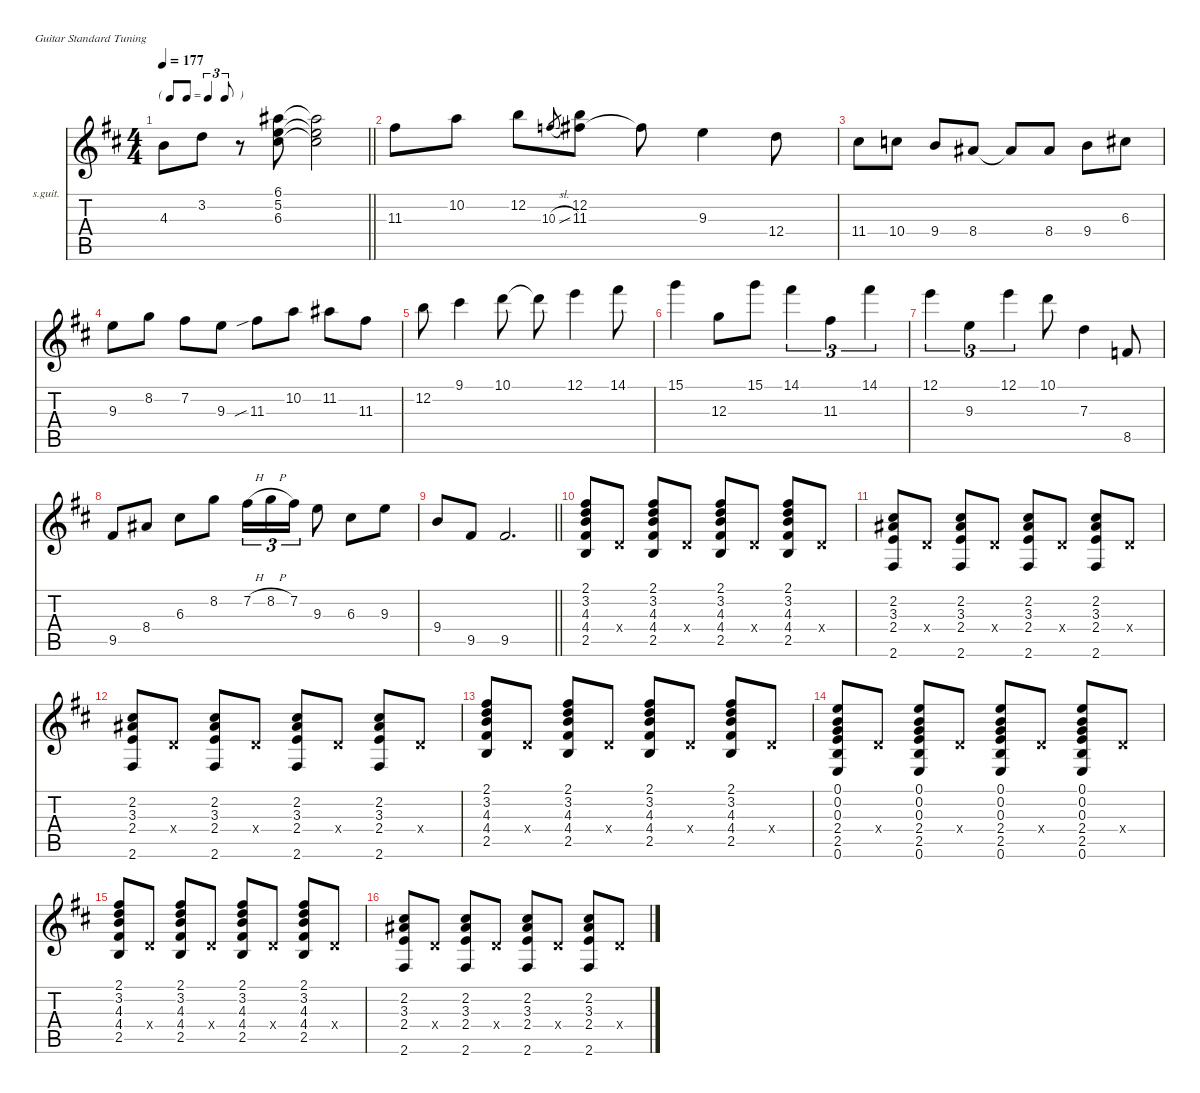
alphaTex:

\hideDynamics
\bracketExtendMode nobrackets
\firstSystemTrackNameOrientation horizontal
\track ("guitar_1" "s.guit.") {instrument acousticguitarsteel}
\staff {score tabs}
\tuning (E4 B3 G3 D3 A2 E2)
\ts (4 4)
\tf triplet8th
\tempo 177
\clef g2
\barLineRight lightlight
\ks bminor
4.3{acc forcenatural}.8{dy f beam Down} 3.2{acc forcenatural}.8{beam Down} r.8{beam Down} (6.1{acc #} 5.2{acc forcenatural} 6.3{acc #}).8{beam Down} (6.1{t acc #} 5.2{t acc forcenatural} 6.3{t acc #}).2{beam Down} |
11.3{acc #}.8{beam Down} 10.2{acc forcenatural}.8{beam Down} 12.2{acc forcenatural}.8{beam Down} 10.3{sl acc forcenatural}.8{gr dy mf beam Up} (12.2{acc forcenatural} 11.3{acc #}).8{dy f beam Down} 11.3{t acc #}.8{beam Down} 9.3{acc forcenatural}.4{beam Down} 12.4{acc forcenatural}.8{beam Down} |
11.4{acc #}.8{beam Down} 10.4{acc forcenatural}.8{beam Down} 9.4{acc forcenatural}.8{beam Up} 8.4{acc #}.8{beam Up} 8.4{t acc #}.8{beam Up} 8.4{acc #}.8{beam Up} 9.4{acc forcenatural}.8{beam Down} 6.3{acc #}.8{beam Down} |
9.3{acc forcenatural}.8{beam Down} 8.2{acc forcenatural}.8{beam Down} 7.2{acc #}.8{beam Down} 9.3{acc forcenatural}.8{beam Down} 11.3{sib acc #}.8{beam Down} 10.2{acc forcenatural}.8{beam Down} 11.2{acc #}.8{beam Down} 11.3{acc #}.8{beam Down} |
12.2{acc forcenatural}.8{beam Down} 9.1{acc #}.4{beam Down} 10.1{acc forcenatural}.8{beam Down} 10.1{t acc forcenatural}.8{beam Down} 12.1{acc forcenatural}.4{beam Down} 14.1{acc #}.8{beam Down} |
15.1{acc forcenatural}.4{beam Down} 12.3{acc forcenatural}.8{beam Down} 15.1{acc forcenatural}.8{beam Down} 14.1{acc #}.4{tu (3 2) beam Down} 11.3{acc #}.4{tu (3 2) beam Down} 14.1{acc #}.4{tu (3 2) beam Down} |
12.1{acc forcenatural}.4{tu (3 2) beam Down} 9.3{acc forcenatural}.4{tu (3 2) beam Down} 12.1{acc forcenatural}.4{tu (3 2) beam Down} 10.1{acc forcenatural}.8{beam Down} 7.3{acc forcenatural}.4{beam Down} 8.5{acc forcenatural}.8{beam Up} |
9.5{acc #}.8{beam Up} 8.4{acc #}.8{beam Up} 6.3{acc #}.8{beam Down} 8.2{acc forcenatural}.8{beam Down} 7.2{h acc #}.16{tu (3 2) beam Down} 8.2{h acc forcenatural}.16{tu (3 2) beam Down} 7.2{acc #}.16{tu (3 2) beam Down} 9.3{acc forcenatural}.8{beam Down} 6.3{acc #}.8{beam Down} 9.3{acc forcenatural}.8{beam Down} |
\barLineRight lightlight
9.4{acc forcenatural}.8{beam Up} 9.5{acc #}.8{beam Up} 9.5{acc #}.2{d beam Up} |
(2.1{acc #} 3.2{acc forcenatural} 4.3{acc forcenatural} 4.4{acc #} 2.5{acc forcenatural}).8{beam Up} 0.4{x acc forcenatural}.8{beam Up} (2.1{acc #} 3.2{acc forcenatural} 4.3{acc forcenatural} 4.4{acc #} 2.5{acc forcenatural}).8{beam Up} 0.4{x acc forcenatural}.8{beam Up} (2.1{acc #} 3.2{acc forcenatural} 4.3{acc forcenatural} 4.4{acc #} 2.5{acc forcenatural}).8{beam Up} 0.4{x acc forcenatural}.8{beam Up} (2.1{acc #} 3.2{acc forcenatural} 4.3{acc forcenatural} 4.4{acc #} 2.5{acc forcenatural}).8{beam Up} 0.4{x acc forcenatural}.8{beam Up} |
(2.2{acc #} 3.3{acc #} 2.4{acc forcenatural} 2.6{acc #}).8{beam Up} 0.4{x acc forcenatural}.8{beam Up} (2.2{acc #} 3.3{acc #} 2.4{acc forcenatural} 2.6{acc #}).8{beam Up} 0.4{x acc forcenatural}.8{beam Up} (2.2{acc #} 3.3{acc #} 2.4{acc forcenatural} 2.6{acc #}).8{beam Up} 0.4{x acc forcenatural}.8{beam Up} (2.2{acc #} 3.3{acc #} 2.4{acc forcenatural} 2.6{acc #}).8{beam Up} 0.4{x acc forcenatural}.8{beam Up} |
(2.2{acc #} 3.3{acc #} 2.4{acc forcenatural} 2.6{acc #}).8{beam Up} 0.4{x acc forcenatural}.8{beam Up} (2.2{acc #} 3.3{acc #} 2.4{acc forcenatural} 2.6{acc #}).8{beam Up} 0.4{x acc forcenatural}.8{beam Up} (2.2{acc #} 3.3{acc #} 2.4{acc forcenatural} 2.6{acc #}).8{beam Up} 0.4{x acc forcenatural}.8{beam Up} (2.2{acc #} 3.3{acc #} 2.4{acc forcenatural} 2.6{acc #}).8{beam Up} 0.4{x acc forcenatural}.8{beam Up} |
(2.1{acc #} 3.2{acc forcenatural} 4.3{acc forcenatural} 4.4{acc #} 2.5{acc forcenatural}).8{beam Up} 0.4{x acc forcenatural}.8{beam Up} (2.1{acc #} 3.2{acc forcenatural} 4.3{acc forcenatural} 4.4{acc #} 2.5{acc forcenatural}).8{beam Up} 0.4{x acc forcenatural}.8{beam Up} (2.1{acc #} 3.2{acc forcenatural} 4.3{acc forcenatural} 4.4{acc #} 2.5{acc forcenatural}).8{beam Up} 0.4{x acc forcenatural}.8{beam Up} (2.1{acc #} 3.2{acc forcenatural} 4.3{acc forcenatural} 4.4{acc #} 2.5{acc forcenatural}).8{beam Up} 0.4{x acc forcenatural}.8{beam Up} |
(0.1{acc forcenatural} 0.2{acc forcenatural} 0.3{acc forcenatural} 2.4{acc forcenatural} 2.5{acc forcenatural} 0.6{acc forcenatural}).8{beam Up} 0.4{x acc forcenatural}.8{beam Up} (0.1{acc forcenatural} 0.2{acc forcenatural} 0.3{acc forcenatural} 2.4{acc forcenatural} 2.5{acc forcenatural} 0.6{acc forcenatural}).8{beam Up} 0.4{x acc forcenatural}.8{beam Up} (0.1{acc forcenatural} 0.2{acc forcenatural} 0.3{acc forcenatural} 2.4{acc forcenatural} 2.5{acc forcenatural} 0.6{acc forcenatural}).8{beam Up} 0.4{x acc forcenatural}.8{beam Up} (0.1{acc forcenatural} 0.2{acc forcenatural} 0.3{acc forcenatural} 2.4{acc forcenatural} 2.5{acc forcenatural} 0.6{acc forcenatural}).8{beam Up} 0.4{x acc forcenatural}.8{beam Up} |
(2.1{acc #} 3.2{acc forcenatural} 4.3{acc forcenatural} 4.4{acc #} 2.5{acc forcenatural}).8{beam Up} 0.4{x acc forcenatural}.8{beam Up} (2.1{acc #} 3.2{acc forcenatural} 4.3{acc forcenatural} 4.4{acc #} 2.5{acc forcenatural}).8{beam Up} 0.4{x acc forcenatural}.8{beam Up} (2.1{acc #} 3.2{acc forcenatural} 4.3{acc forcenatural} 4.4{acc #} 2.5{acc forcenatural}).8{beam Up} 0.4{x acc forcenatural}.8{beam Up} (2.1{acc #} 3.2{acc forcenatural} 4.3{acc forcenatural} 4.4{acc #} 2.5{acc forcenatural}).8{beam Up} 0.4{x acc forcenatural}.8{beam Up} |
(2.2{acc #} 3.3{acc #} 2.4{acc forcenatural} 2.6{acc #}).8{beam Up} 0.4{x acc forcenatural}.8{beam Up} (2.2{acc #} 3.3{acc #} 2.4{acc forcenatural} 2.6{acc #}).8{beam Up} 0.4{x acc forcenatural}.8{beam Up} (2.2{acc #} 3.3{acc #} 2.4{acc forcenatural} 2.6{acc #}).8{beam Up} 0.4{x acc forcenatural}.8{beam Up} (2.2{acc #} 3.3{acc #} 2.4{acc forcenatural} 2.6{acc #}).8{beam Up} 0.4{x acc forcenatural}.8{beam Up}
